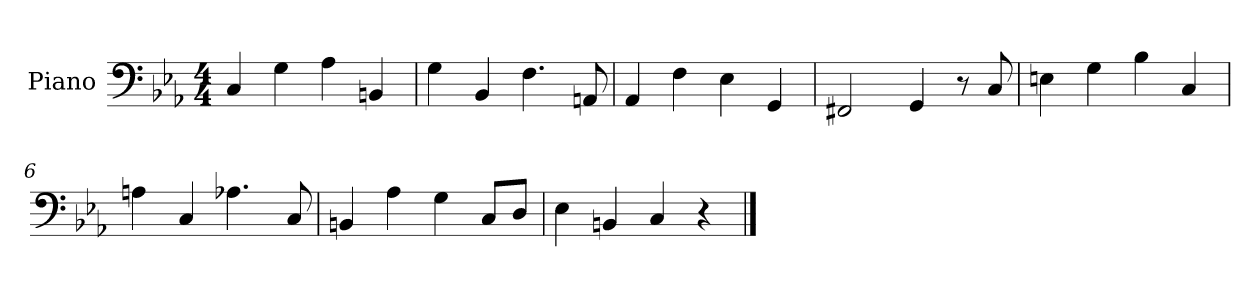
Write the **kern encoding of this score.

**kern
*part1
*staff1
*I"Piano
*I'Pno
*clefF4
*k[b-e-a-]
*c:
*M4/4
=1
4C/
4G\
4A-\
4BBn/
=2
4G\
4BB-/
4.F\
8AAn/
=3
4AA-/
4F\
4E-\
4GG/
=4
2FF#X/
4GG/
8r
8C/
=5
4En\
4G\
4B-\
4C/
=6
4An\
4C/
4.A-X\
8C/
=7
4BBn/
4A-\
4G\
8C/L
8D/J
=8
4E-\
4BBn/
4C/
4r
==
*-
